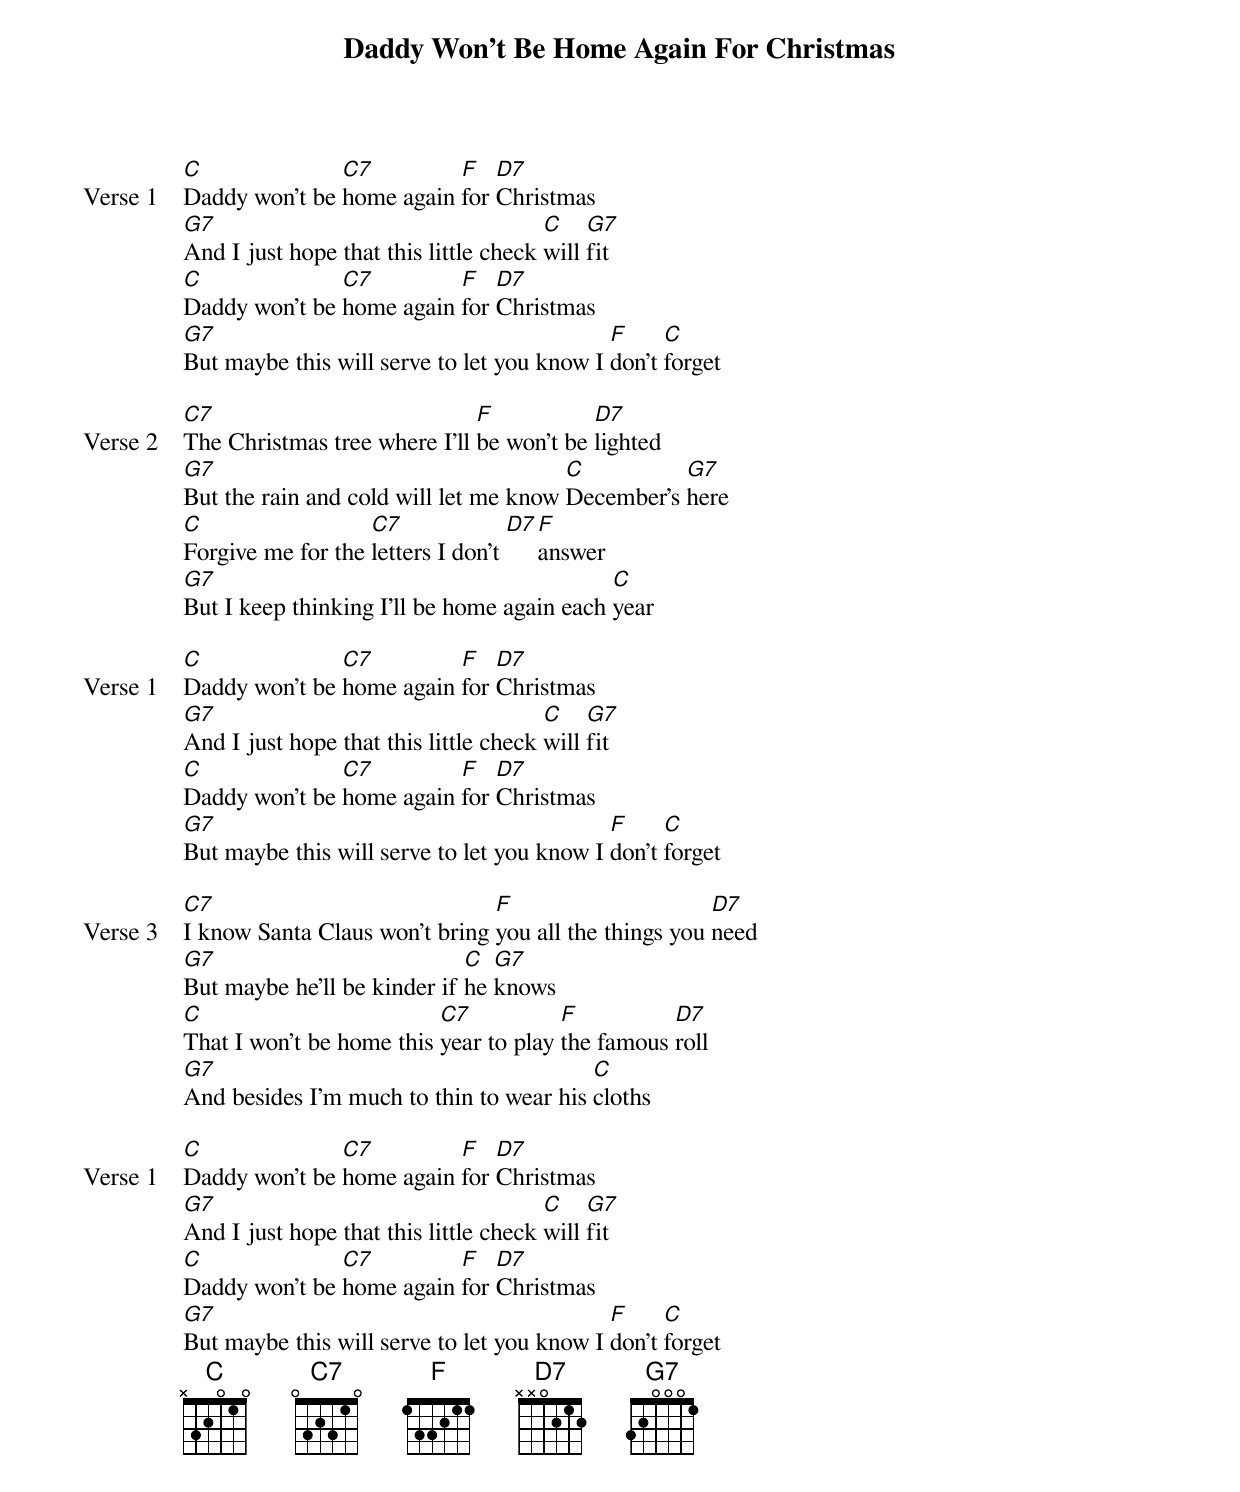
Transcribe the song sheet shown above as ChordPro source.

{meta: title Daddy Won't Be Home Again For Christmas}
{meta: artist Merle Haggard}

{start_of_verse: Verse 1}
[C]Daddy won't be [C7]home again [F]for [D7]Christmas
[G7]And I just hope that this little check [C]will [G7]fit
[C]Daddy won't be [C7]home again [F]for [D7]Christmas
[G7]But maybe this will serve to let you know I [F]don't [C]forget
{end_of_verse}

{start_of_verse: Verse 2}
[C7]The Christmas tree where I'll [F]be won't be [D7]lighted
[G7]But the rain and cold will let me know [C]December's [G7]here
[C]Forgive me for the [C7]letters I don't [D7][F]answer
[G7]But I keep thinking I'll be home again each [C]year
{end_of_verse}

{start_of_verse: Verse 1}
[C]Daddy won't be [C7]home again [F]for [D7]Christmas
[G7]And I just hope that this little check [C]will [G7]fit
[C]Daddy won't be [C7]home again [F]for [D7]Christmas
[G7]But maybe this will serve to let you know I [F]don't [C]forget
{end_of_verse}

{start_of_verse: Verse 3}
[C7]I know Santa Claus won't bring [F]you all the things you [D7]need
[G7]But maybe he'll be kinder if [C]he [G7]knows
[C]That I won't be home this [C7]year to play [F]the famous [D7]roll
[G7]And besides I'm much to thin to wear his [C]cloths
{end_of_verse}

{start_of_verse: Verse 1}
[C]Daddy won't be [C7]home again [F]for [D7]Christmas
[G7]And I just hope that this little check [C]will [G7]fit
[C]Daddy won't be [C7]home again [F]for [D7]Christmas
[G7]But maybe this will serve to let you know I [F]don't [C]forget
{end_of_verse}
